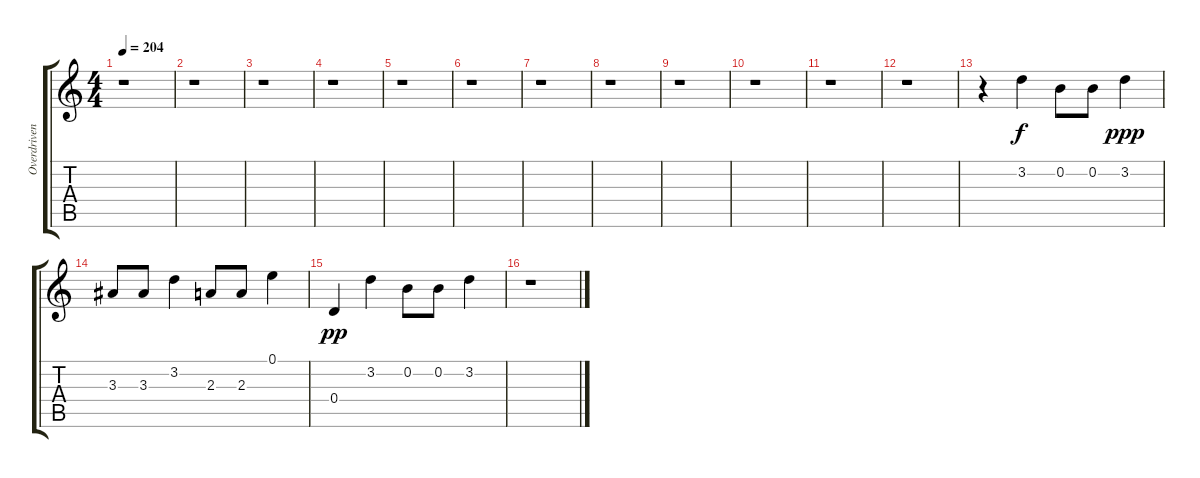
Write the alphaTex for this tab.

\track ("Overdriven Guitar" "Overdriven") {instrument overdrivenguitar}
\staff {score tabs}
\tuning (E4 B3 G3 D3 A2 E2) {hide}
\ts (4 4)
\tempo 204
\clef g2
\ks c
r.1{dy f} |
r.1 |
r.1 |
r.1 |
r.1 |
r.1 |
r.1 |
r.1 |
r.1 |
r.1 |
r.1 |
r.1 |
r.4 3.2.4 0.2.8 0.2.8 3.2.4{dy ppp} |
3.3.8 3.3.8 3.2.4 2.3.8 2.3.8 0.1.4 |
0.4.4{dy pp} 3.2.4 0.2.8 0.2.8 3.2.4 |
r.1
